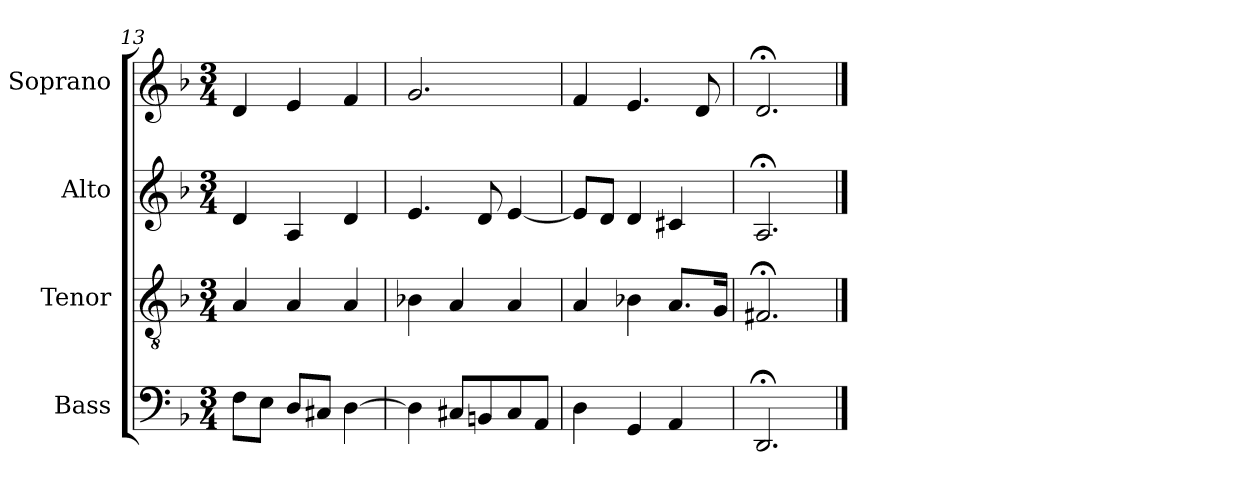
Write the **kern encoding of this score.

**kern	**kern	**kern	**kern
*part4	*part3	*part2	*part1
*staff4	*staff3	*staff2	*staff1
*I"Bass	*I"Tenor	*I"Alto	*I"Soprano
*I'B	*I'T	*I'A	*I'S
*clefF4	*clefGv2	*clefG2	*clefG2
*k[b-]	*k[b-]	*k[b-]	*k[b-]
*d:	*d:	*d:	*d:
*M3/4	*M3/4	*M3/4	*M3/4
*MM100	*MM100	*MM100	*MM100
=13	=13	=13	=13
8FL	4A	4d	4d
8EJ	.	.	.
8DL	4A	4A	4e
8C#XJ	.	.	.
[4D	4A	4d	4f
=14	=14	=14	=14
4D]	4B-X	4.e	2.g
8C#XL	4A	.	.
8BBn	.	8d	.
8C#	4A	[4e	.
8AAJ	.	.	.
=15	=15	=15	=15
4D	4A	8eL]	4f
.	.	8dJ	.
4GG	4B-X	4d	4.e
4AA	8.AL	4c#X	.
.	.	.	8d
.	16GJk	.	.
=16	=16	=16	=16
2.DD;<	2.F#X;<	2.A;<	2.d;<
==	==	==	==
*-	*-	*-	*-
